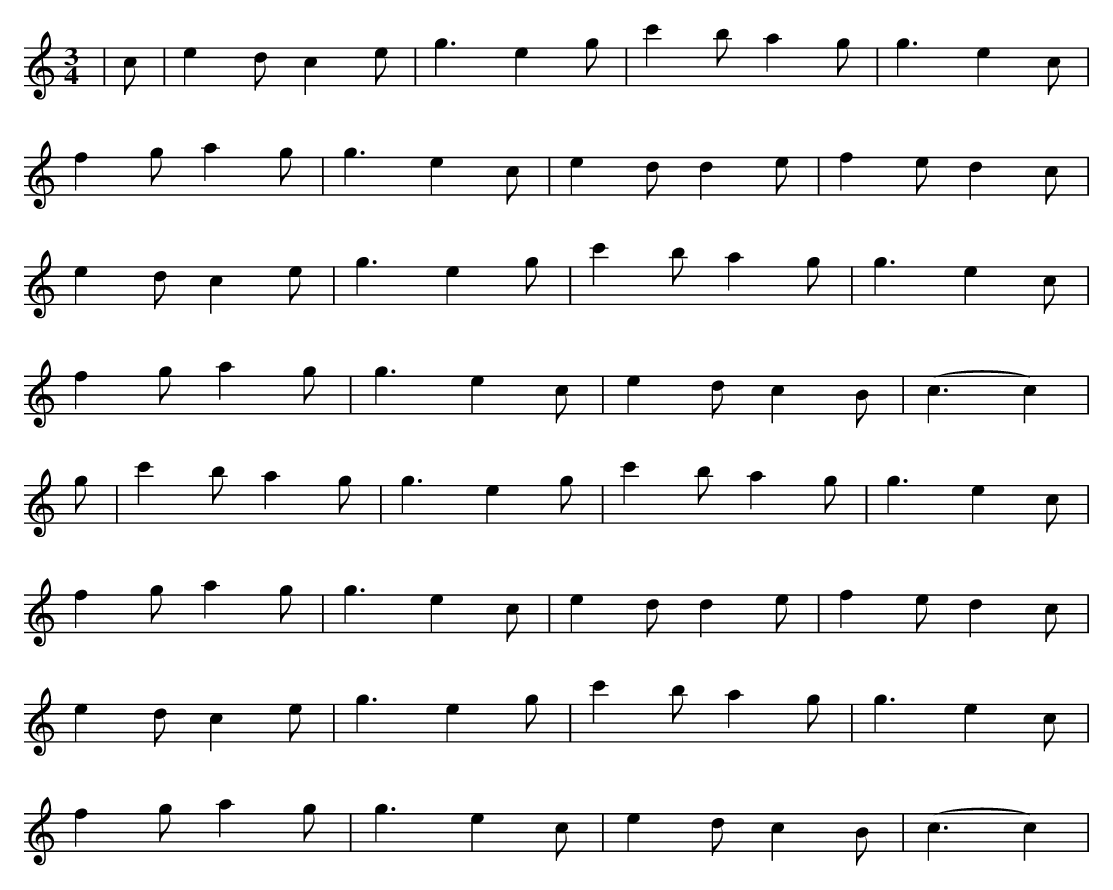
X:1
M:3/4
K:C
|c|e2 dc2e|g3e2g|c'2 ba2g|g3e2c|
f2 ga2g|g3e2c|e2 dd2e|f2 ed2c|
e2 dc2e|g3e2g|c'2 ba2g|g3e2c|
f2 ga2g|g3e2c|e2 dc2B|(c3c2)|
g|c'2 ba2g|g3e2g|c'2 ba2g|g3e2c|
f2 ga2g|g3e2c|e2 dd2e|f2 ed2c|
e2 dc2e|g3e2g|c'2 ba2g|g3e2c|
f2 ga2g|g3e2c|e2 dc2B|(c3c2)|
